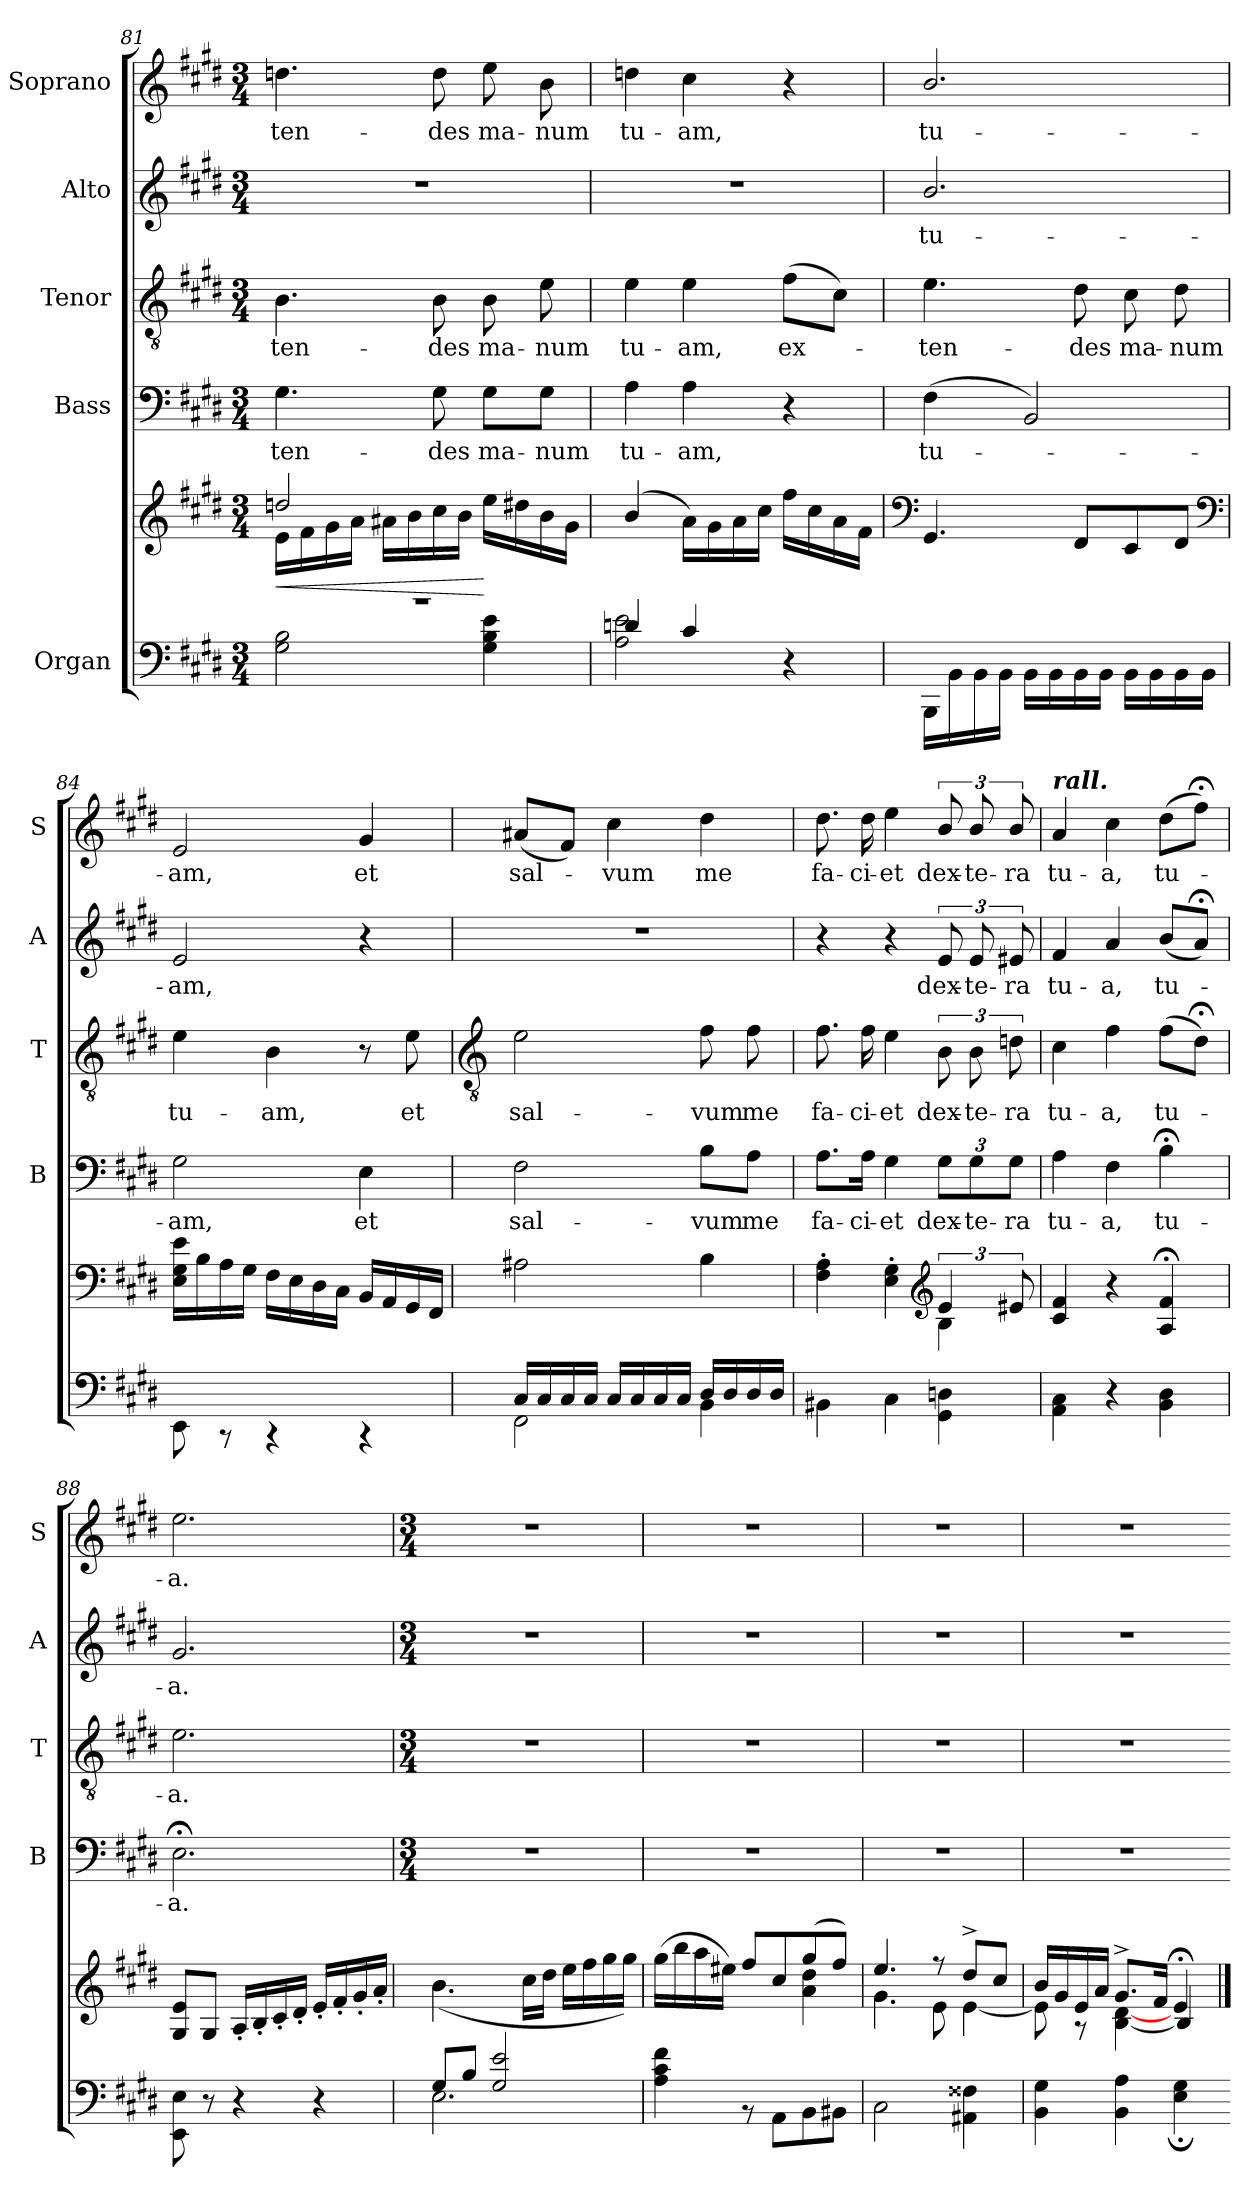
**kern	**kern	**dynam	**kern	**text	**kern	**text	**kern	**text	**kern	**text
*part5	*part5	*part5	*part4	*part4	*part3	*part3	*part2	*part2	*part1	*part1
*staff6	*staff5	*staff5/6	*staff4	*staff4	*staff3	*staff3	*staff2	*staff2	*staff1	*staff1
*I"Organ	*	*	*I"Bass	*	*I"Tenor	*	*I"Alto	*	*I"Soprano	*
*	*	*	*I'B	*	*I'T	*	*I'A	*	*I'S	*
!!LO:LB:g=z
*clefF4	*clefG2	*	*clefF4	*	*clefGv2	*	*clefG2	*	*clefG2	*
*k[f#c#g#d#]	*k[f#c#g#d#]	*	*k[f#c#g#d#]	*	*k[f#c#g#d#]	*	*k[f#c#g#d#]	*	*k[f#c#g#d#]	*
*E:	*E:	*	*E:	*	*E:	*	*E:	*	*E:	*
*M3/4	*M3/4	*	*M3/4	*	*M3/4	*	*M3/4	*	*M3/4	*
=81	=81	=81	=81	=81	=81	=81	=81	=81	=81	=81
!LO:N:vis=1	!	!LO:HP:b	!	!LO:LY:b	!	!LO:LY:b	!LO:N:vis=1	!	!	!LO:LY:b
*^	*^	*	*	*	*	*	*	*	*	*
2.r	2G# 2B	2ddn/	16e\LL	<	4.G#	-ten-	4.B	-ten-	2.r	.	4.ddn	-ten-
.	.	.	16f#\	.	.	.	.	.	.	.	.	.
.	.	.	16g#\	.	.	.	.	.	.	.	.	.
.	.	.	16a\JJ	.	.	.	.	.	.	.	.	.
.	.	.	16a#XLL	.	.	.	.	.	.	.	.	.
.	.	.	16b	.	.	.	.	.	.	.	.	.
!	!	!	!	!	!	!LO:LY:b	!	!LO:LY:b	!	!	!	!LO:LY:b
.	.	.	16cc#	.	8G#	-des	8B	-des	.	.	8dd	-des
.	.	.	16bJJ	.	.	.	.	.	.	.	.	.
!	!	!	!	!	!	!LO:LY:b	!	!LO:LY:b	!	!	!	!LO:LY:b
.	4G# 4B 4e	4ryy	16eeLL	[	8G#\L	ma-	8B	ma-	.	.	8ee	ma-
.	.	.	16dd#	.	.	.	.	.	.	.	.	.
!	!	!	!	!	!	!LO:LY:b	!	!LO:LY:b	!	!	!	!LO:LY:b
.	.	.	16b	.	8G#\J	-num	8e	-num	.	.	8b	-num
.	.	.	16g#JJ	.	.	.	.	.	.	.	.	.
=82	=82	=82	=82	=82	=82	=82	=82	=82	=82	=82	=82	=82
!	!	!LO:N:vis=1	!	!	!	!LO:LY:b	!	!LO:LY:b	!LO:N:vis=1	!	!	!LO:LY:b
4dn/	2A 2e	2.ryy	(<4b/	.	4A	tu-	4e	tu-	2.r	.	4ddn	tu-
!	!	!	!	!	!	!LO:LY:b	!	!LO:LY:b	!	!	!	!LO:LY:b
4c#/	.	.	16aLL)	.	4A	-am,	4e	-am,	.	.	4cc#	-am,
.	.	.	16g#	.	.	.	.	.	.	.	.	.
.	.	.	16a	.	.	.	.	.	.	.	.	.
.	.	.	16cc#JJ	.	.	.	.	.	.	.	.	.
!	!	!	!	!	!	!	!	!LO:LY:b	!	!	!	!
4ryy	4r	.	16ff#LL	.	4r	.	(>8f#L	ex-	.	.	4r	.
.	.	.	16cc#	.	.	.	.	.	.	.	.	.
.	.	.	16a	.	.	.	8c#J)	.	.	.	.	.
.	.	.	16f#JJ	.	.	.	.	.	.	.	.	.
=83	=83	=83	=83	=83	=83	=83	=83	=83	=83	=83	=83	=83
!LO:N:vis=1	!	!	!	!	!	!LO:LY:b	!	!LO:LY:b	!	!LO:LY:b	!	!LO:LY:b
*	*	*v	*v	*	*	*	*	*	*	*	*	*
2.ryy	16BBBLL	4.e	.	(<4F#	tu-	4.e	ten-	2.b/	tu-	2.b/	tu-
.	16BB	.	.	.	.	.	.	.	.	.	.
.	16BB	.	.	.	.	.	.	.	.	.	.
.	16BBJJ	.	.	.	.	.	.	.	.	.	.
.	16BBLL	.	.	2BB)	.	.	.	.	.	.	.
.	16BB	.	.	.	.	.	.	.	.	.	.
!	!	!	!	!	!	!	!LO:LY:b	!	!	!	!
.	16BB	8d#L	.	.	.	8d#	-des	.	.	.	.
.	16BBJJ	.	.	.	.	.	.	.	.	.	.
!	!	!	!	!	!	!	!LO:LY:b	!	!	!	!
.	16BBLL	8c#	.	.	.	8c#	ma-	.	.	.	.
.	16BB	.	.	.	.	.	.	.	.	.	.
!	!	!	!	!	!	!	!LO:LY:b	!	!	!	!
.	16BB	8d#J	.	.	.	8d#	-num	.	.	.	.
.	16BBJJ	.	.	.	.	.	.	.	.	.	.
*	*	*clefF4	*	*	*	*	*	*	*	*	*
=84	=84	=84	=84	=84	=84	=84	=84	=84	=84	=84	=84
!LO:N:vis=1	!	!	!	!	!LO:LY:b	!	!LO:LY:b	!	!LO:LY:b	!	!LO:LY:b
2.ryy	8EE	16E 16G# 16eLL	.	2G#	am,	4e	tu-	2e	-am,	2e	-am,
.	.	16B	.	.	.	.	.	.	.	.	.
.	8r	16A	.	.	.	.	.	.	.	.	.
.	.	16G#JJ	.	.	.	.	.	.	.	.	.
!	!	!	!	!	!	!	!LO:LY:b	!	!	!	!
.	4r	16F#LL	.	.	.	4B	-am,	.	.	.	.
.	.	16E	.	.	.	.	.	.	.	.	.
.	.	16D#	.	.	.	.	.	.	.	.	.
.	.	16C#JJ	.	.	.	.	.	.	.	.	.
!	!	!	!	!	!LO:LY:b	!	!	!	!	!	!LO:LY:b
.	4r	16BBLL	.	4E	et	8r	.	4r	.	4g#	et
.	.	16AA	.	.	.	.	.	.	.	.	.
!	!	!	!	!	!	!	!LO:LY:b	!	!	!	!
.	.	16GG#	.	.	.	8e	et	.	.	.	.
.	.	16FF#JJ	.	.	.	.	.	.	.	.	.
!!LO:LB:g=z
=85	=85	=85	=85	=85	=85	=85	=85	=85	=85	=85	=85
*	*	*	*	*	*	*clefGv2	*	*	*	*	*
*	*	*^	*	*	*	*	*	*	*	*	*
!	!	!	!LO:N:vis=1	!	!	!LO:LY:b	!	!LO:LY:b	!LO:N:vis=1	!	!	!LO:LY:b
16C#/LL	2FF#\	2A#X\	2.ryy	.	2F#	sal-	2e	sal-	2.r	.	(<8a#XL	sal-
16C#/	.	.	.	.	.	.	.	.	.	.	.	.
16C#/	.	.	.	.	.	.	.	.	.	.	8f#J)	.
16C#/JJ	.	.	.	.	.	.	.	.	.	.	.	.
!	!	!	!	!	!	!	!	!	!	!	!	!LO:LY:b
16C#/LL	.	.	.	.	.	.	.	.	.	.	4cc#	vum
16C#/	.	.	.	.	.	.	.	.	.	.	.	.
16C#/	.	.	.	.	.	.	.	.	.	.	.	.
16C#/JJ	.	.	.	.	.	.	.	.	.	.	.	.
!	!	!	!	!	!	!LO:LY:b	!	!LO:LY:b	!	!	!	!LO:LY:b
16D#/LL	4BB\	4B\	.	.	8B\L	-vum	8f#	-vum	.	.	4dd#	me
16D#/	.	.	.	.	.	.	.	.	.	.	.	.
!	!	!	!	!	!	!LO:LY:b	!	!LO:LY:b	!	!	!	!
16D#/	.	.	.	.	8A\J	me	8f#	me	.	.	.	.
16D#/JJ	.	.	.	.	.	.	.	.	.	.	.	.
*v	*v	*	*	*	*	*	*	*	*	*	*	*
=86	=86	=86	=86	=86	=86	=86	=86	=86	=86	=86	=86
!	!	!	!	!	!LO:LY:b	!	!LO:LY:b	!	!	!	!LO:LY:b
4BB#X\	4F#\' 4A\'	2ryy	.	8.A\L	fa-	8.f#	fa-	4r	.	8.dd#	fa-
!	!	!	!	!	!LO:LY:b	!	!LO:LY:b	!	!	!	!LO:LY:b
.	.	.	.	16A\Jk	-ci-	16f#	-ci-	.	.	16dd#	-ci-
!	!	!	!	!	!LO:LY:b	!	!LO:LY:b	!	!	!	!LO:LY:b
4C#\	4E\' 4G#\'	.	.	4G#	-et	4e	-et	4r	.	4ee	-et
*	*clefG2	*	*	*	*	*	*	*	*	*	*
!	!	!	!	!	!LO:LY:b	!	!LO:LY:b	!	!LO:LY:b	!	!LO:LY:b
4GG#\ 4Dn\	6e/	4B\	.	12G#\L	dex-	12B	dex-	12e	dex-	12b/	dex-
!	!	!	!	!	!LO:LY:b	!	!LO:LY:b	!	!LO:LY:b	!	!LO:LY:b
.	.	.	.	12G#\	-te-	12B	-te-	12e	-te-	12b/	-te-
!	!	!	!	!	!LO:LY:b	!	!LO:LY:b	!	!LO:LY:b	!	!LO:LY:b
.	12e#X/	.	.	12G#\J	-ra	12dn	-ra	12e#X	-ra	12b/	-ra
*	*v	*v	*	*	*	*	*	*	*	*	*
=87	=87	=87	=87	=87	=87	=87	=87	=87	=87	=87
!	!	!	!	!	!	!	!	!	!LO:TX:a:Bi:t=rall.	!
!	!	!	!	!LO:LY:b	!	!LO:LY:b	!	!LO:LY:b	!	!LO:LY:b
4AA\ 4C#\	4c#/ 4f#/	.	4A	tu-	4c#	tu-	4f#	tu-	4a	tu-
!	!	!	!	!LO:LY:b	!	!LO:LY:b	!	!LO:LY:b	!	!LO:LY:b
4r	4r	.	4F#	-a,	4f#	-a,	4a	-a,	4cc#	-a,
!	!	!	!	!LO:LY:b	!	!LO:LY:b	!	!LO:LY:b	!	!LO:LY:b
4BB\ 4D#\	4A/;< 4f#/;<	.	4B;<	tu-	(>8f#L	tu-	(<8bL	tu-	(>8dd#L	tu-
.	.	.	.	.	8d#;<J)	.	8a;<J)	.	8ff#;<J)	.
=88	=88	=88	=88	=88	=88	=88	=88	=88	=88	=88
!	!	!	!	!LO:LY:b	!	!LO:LY:b	!	!LO:LY:b	!	!LO:LY:b
8EE\ 8E\	8G#/ 8e/L	.	2.E;	-a.	2.e	a.	2.g#	a.	2.ee	a.
8r	8G#/J	.	.	.	.	.	.	.	.	.
4r	16A'/LL	.	.	.	.	.	.	.	.	.
.	16B'/	.	.	.	.	.	.	.	.	.
.	16c#'/	.	.	.	.	.	.	.	.	.
.	16d#'/JJ	.	.	.	.	.	.	.	.	.
4r	16e'/LL	.	.	.	.	.	.	.	.	.
.	16f#'/	.	.	.	.	.	.	.	.	.
.	16g#'/	.	.	.	.	.	.	.	.	.
.	16a'/JJ	.	.	.	.	.	.	.	.	.
!!LO:LB:g=z
=89	=89	=89	=89	=89	=89	=89	=89	=89	=89	=89
*	*	*	*M3/4	*	*M3/4	*	*M3/4	*	*M3/4	*
*^	*	*	*	*	*	*	*	*	*	*
!	!	!LO:N:vis=1	!	!	!	!	!	!	!	!	!
*	*	*^	*	*	*	*	*	*	*	*	*
8G#/L	2.E	2.ryy	(>4.b	.	2.r	.	2.r	.	2.r	.	2.r	.
8B/J	.	.	.	.	.	.	.	.	.	.	.	.
2G#/ 2e/	.	.	.	.	.	.	.	.	.	.	.	.
.	.	.	16cc#LL	.	.	.	.	.	.	.	.	.
.	.	.	16dd#JJ	.	.	.	.	.	.	.	.	.
.	.	.	16eeLL	.	.	.	.	.	.	.	.	.
.	.	.	16ff#	.	.	.	.	.	.	.	.	.
.	.	.	16gg#	.	.	.	.	.	.	.	.	.
.	.	.	16gg#JJ)	.	.	.	.	.	.	.	.	.
=90	=90	=90	=90	=90	=90	=90	=90	=90	=90	=90	=90	=90
!LO:N:vis=1	!	!	!	!	!	!	!	!	!	!	!	!
2.ryy	4A 4c# 4f#	4ryy	(>16gg#LL	.	2.r	.	2.r	.	2.r	.	2.r	.
.	.	.	16bb	.	.	.	.	.	.	.	.	.
.	.	.	16aa	.	.	.	.	.	.	.	.	.
.	.	.	16ee#XJJ)	.	.	.	.	.	.	.	.	.
.	8r	8ff#/L	4ryy	.	.	.	.	.	.	.	.	.
.	8AAL	8cc#/	.	.	.	.	.	.	.	.	.	.
.	8BB	(>8gg#/	4a 4dd#	.	.	.	.	.	.	.	.	.
.	8BB#XJ	8ff#/J)	.	.	.	.	.	.	.	.	.	.
=91	=91	=91	=91	=91	=91	=91	=91	=91	=91	=91	=91	=91
!LO:N:vis=1	!	!	!	!	!	!	!	!	!	!	!	!
2.ryy	2C#	4.ee/	4.g#\	.	2.r	.	2.r	.	2.r	.	2.r	.
.	.	8r	8e\	.	.	.	.	.	.	.	.	.
.	4AA#X 4F##X	8dd#^/L	[4e\	.	.	.	.	.	.	.	.	.
.	.	8cc#/J	.	.	.	.	.	.	.	.	.	.
=92	=92	=92	=92	=92	=92	=92	=92	=92	=92	=92	=92	=92
!LO:N:vis=1	!	!	!	!	!	!	!	!	!	!	!	!
2.ryy	4BB 4G#	16b/LL	8e\]	.	2.r	.	2.r	.	2.r	.	2.r	.
.	.	16g#/	.	.	.	.	.	.	.	.	.	.
.	.	16e/	8r	.	.	.	.	.	.	.	.	.
.	.	16a/JJ	.	.	.	.	.	.	.	.	.	.
.	4BB 4A	8.g#^/L	[4B\ [4d#\	.	.	.	.	.	.	.	.	.
.	.	16f#/J	.	.	.	.	.	.	.	.	.	.
.	4E; 4G#;	4e;</	4B/]	.	.	.	.	.	.	.	.	.
*v	*v	*	*	*	*	*	*	*	*	*	*	*
*	*v	*v	*	*	*	*	*	*	*	*	*
==	==	=	=	=	=	=	=	=	=	=
*-	*-	*-	*-	*-	*-	*-	*-	*-	*-	*-
